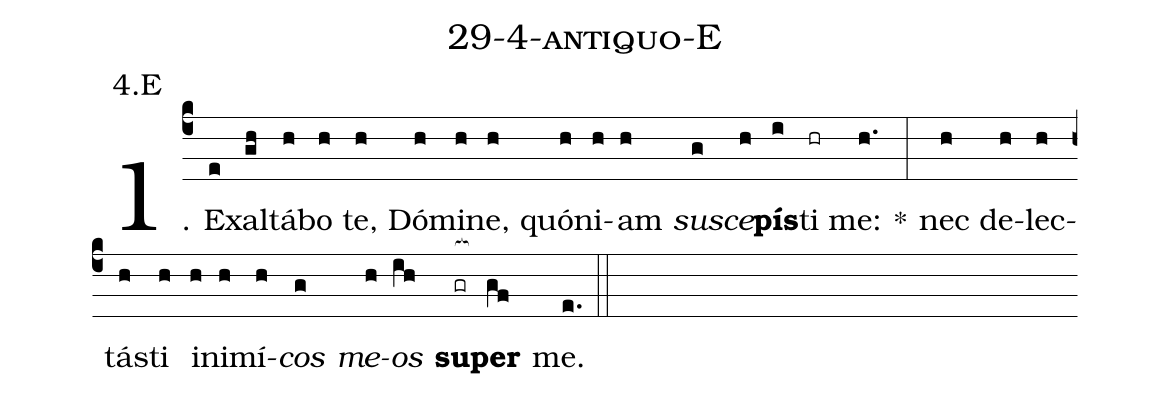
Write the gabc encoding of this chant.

name: 29-4-antiquo-E;
annotation: 4.E;
%%
(c4)1. Ex(e)al(gh)tá(h)bo(h) te,(h) Dó(h)mi(h)ne,(h) quón(h)i(h)am(h) <i>su</i>(g)<i>sce</i>(h)<b>pís</b>(i)ti(hr) me:(h.) *(:) nec(h) de(h)lec(h)tás(h)ti(h) in(h)i(h)mí(h)<i>cos</i>(g) <i>me</i>(h)<i>os</i>(ih) <b>su</b>(gr[ocb:1{])<b>per</b>(gf[ocb:0}]) me.(e.) (::)
